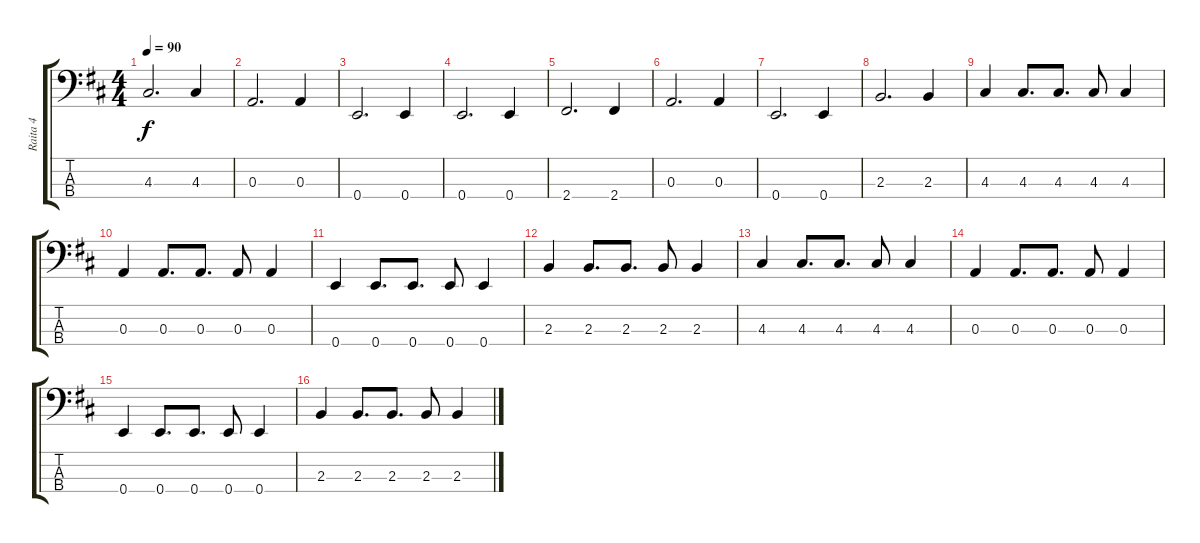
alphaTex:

\track ("Raita 4" "Raita 4") {instrument electricbassfinger}
\staff {score tabs}
\tuning (G2 D2 A1 E1) {hide}
\ts (4 4)
\tempo 90
\clef f4
\ks d
4.3.2{d dy f} 4.3.4 |
0.3.2{d} 0.3.4 |
0.4.2{d} 0.4.4 |
0.4.2{d} 0.4.4 |
2.4.2{d} 2.4.4 |
0.3.2{d} 0.3.4 |
0.4.2{d} 0.4.4 |
2.3.2{d} 2.3.4 |
4.3.4 4.3.8{d} 4.3.8{d} 4.3.8 4.3.4 |
0.3.4 0.3.8{d} 0.3.8{d} 0.3.8 0.3.4 |
0.4.4 0.4.8{d} 0.4.8{d} 0.4.8 0.4.4 |
2.3.4 2.3.8{d} 2.3.8{d} 2.3.8 2.3.4 |
4.3.4 4.3.8{d} 4.3.8{d} 4.3.8 4.3.4 |
0.3.4 0.3.8{d} 0.3.8{d} 0.3.8 0.3.4 |
0.4.4 0.4.8{d} 0.4.8{d} 0.4.8 0.4.4 |
2.3.4 2.3.8{d} 2.3.8{d} 2.3.8 2.3.4
